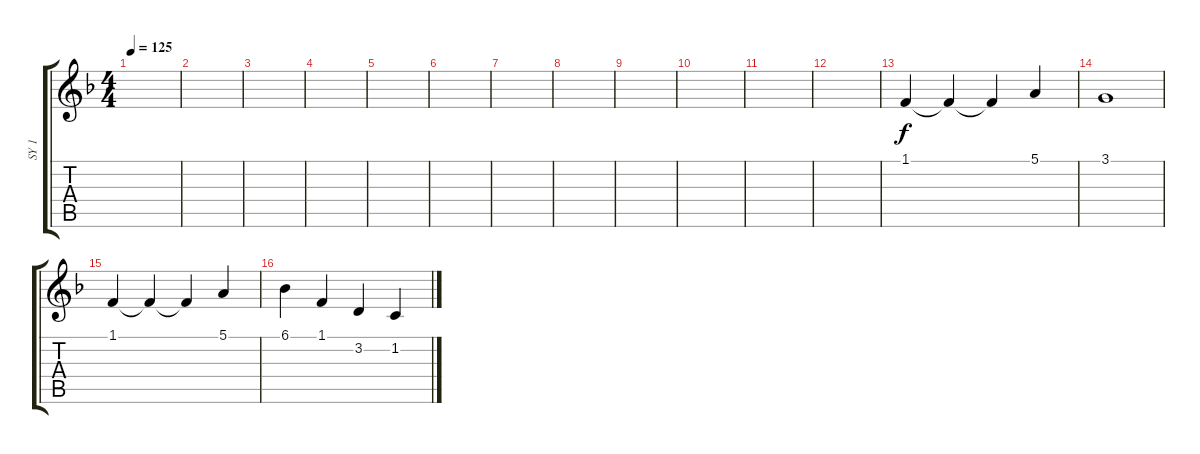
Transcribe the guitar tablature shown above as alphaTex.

\track ("SY 1" "SY 1") {instrument fx5brightness}
\staff {score tabs}
\tuning (E4 B3 G3 D3 A2 E2) {hide}
\ts (4 4)
\tempo 125
\clef g2
\ks f
|
|
|
|
|
|
|
|
|
|
|
|
1.1.4 1.1{t}.4 1.1{t}.4 5.1.4 |
3.1.1 |
1.1.4 1.1{t}.4 1.1{t}.4 5.1.4 |
6.1.4 1.1.4 3.2.4 1.2.4
